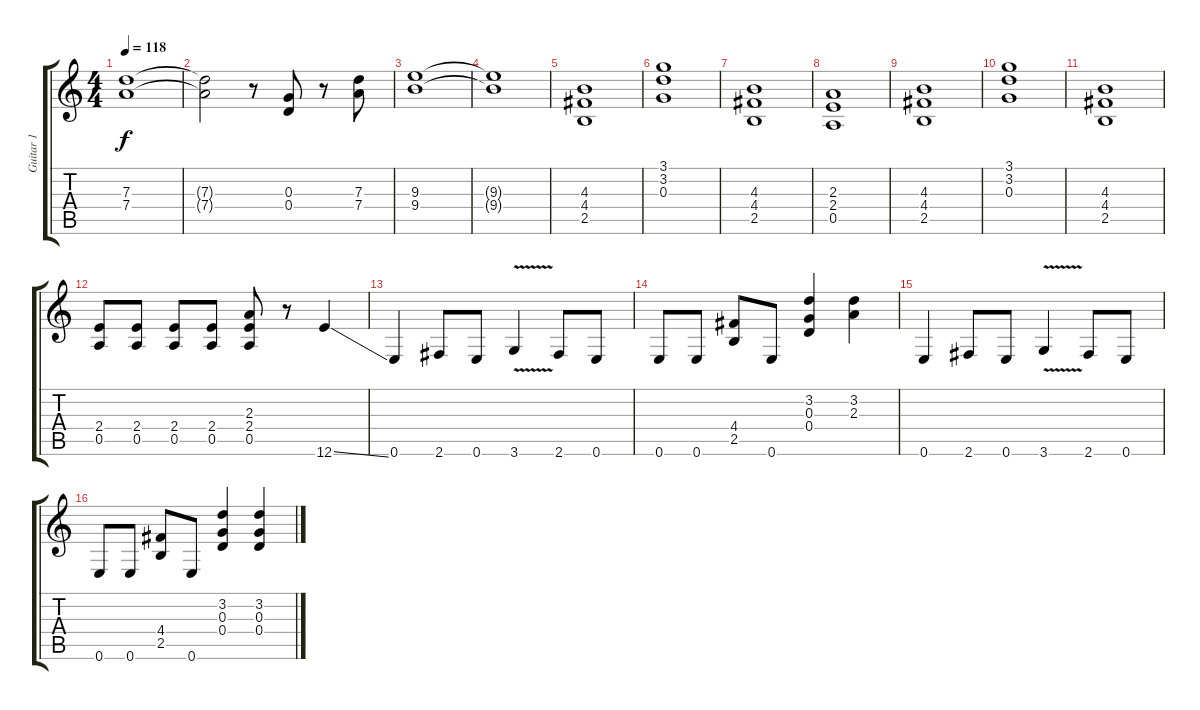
\track ("Guitar 1" "Guitar 1") {instrument overdrivenguitar}
\staff {score tabs}
\tuning (E4 B3 G3 D3 A2 E2) {hide}
\ts (4 4)
\tempo 118
\clef g2
\ks c
(7.3 7.4).1{dy f} |
(7.3{t} 7.4{t}).2 r.8 (0.3 0.4).8 r.8 (7.3 7.4).8 |
(9.3 9.4).1 |
(9.3{t} 9.4{t}).1 |
(4.3 4.4 2.5).1 |
(3.1 3.2 0.3).1 |
(4.3 4.4 2.5).1 |
(2.3 2.4 0.5).1 |
(4.3 4.4 2.5).1 |
(3.1 3.2 0.3).1 |
(4.3 4.4 2.5).1 |
(2.4 0.5).8 (2.4 0.5).8 (2.4 0.5).8 (2.4 0.5).8 (2.3 2.4 0.5).8 r.8 12.6{ss}.4 |
0.6.4 2.6.8 0.6.8 3.6{v}.4 2.6.8 0.6.8 |
0.6.8 0.6.8 (4.4 2.5).8 0.6.8 (3.2 0.3 0.4).4 (3.2 2.3).4 |
0.6.4 2.6.8 0.6.8 3.6{v}.4 2.6.8 0.6.8 |
0.6.8 0.6.8 (4.4 2.5).8 0.6.8 (3.2 0.3 0.4).4 (3.2 0.3 0.4).4
